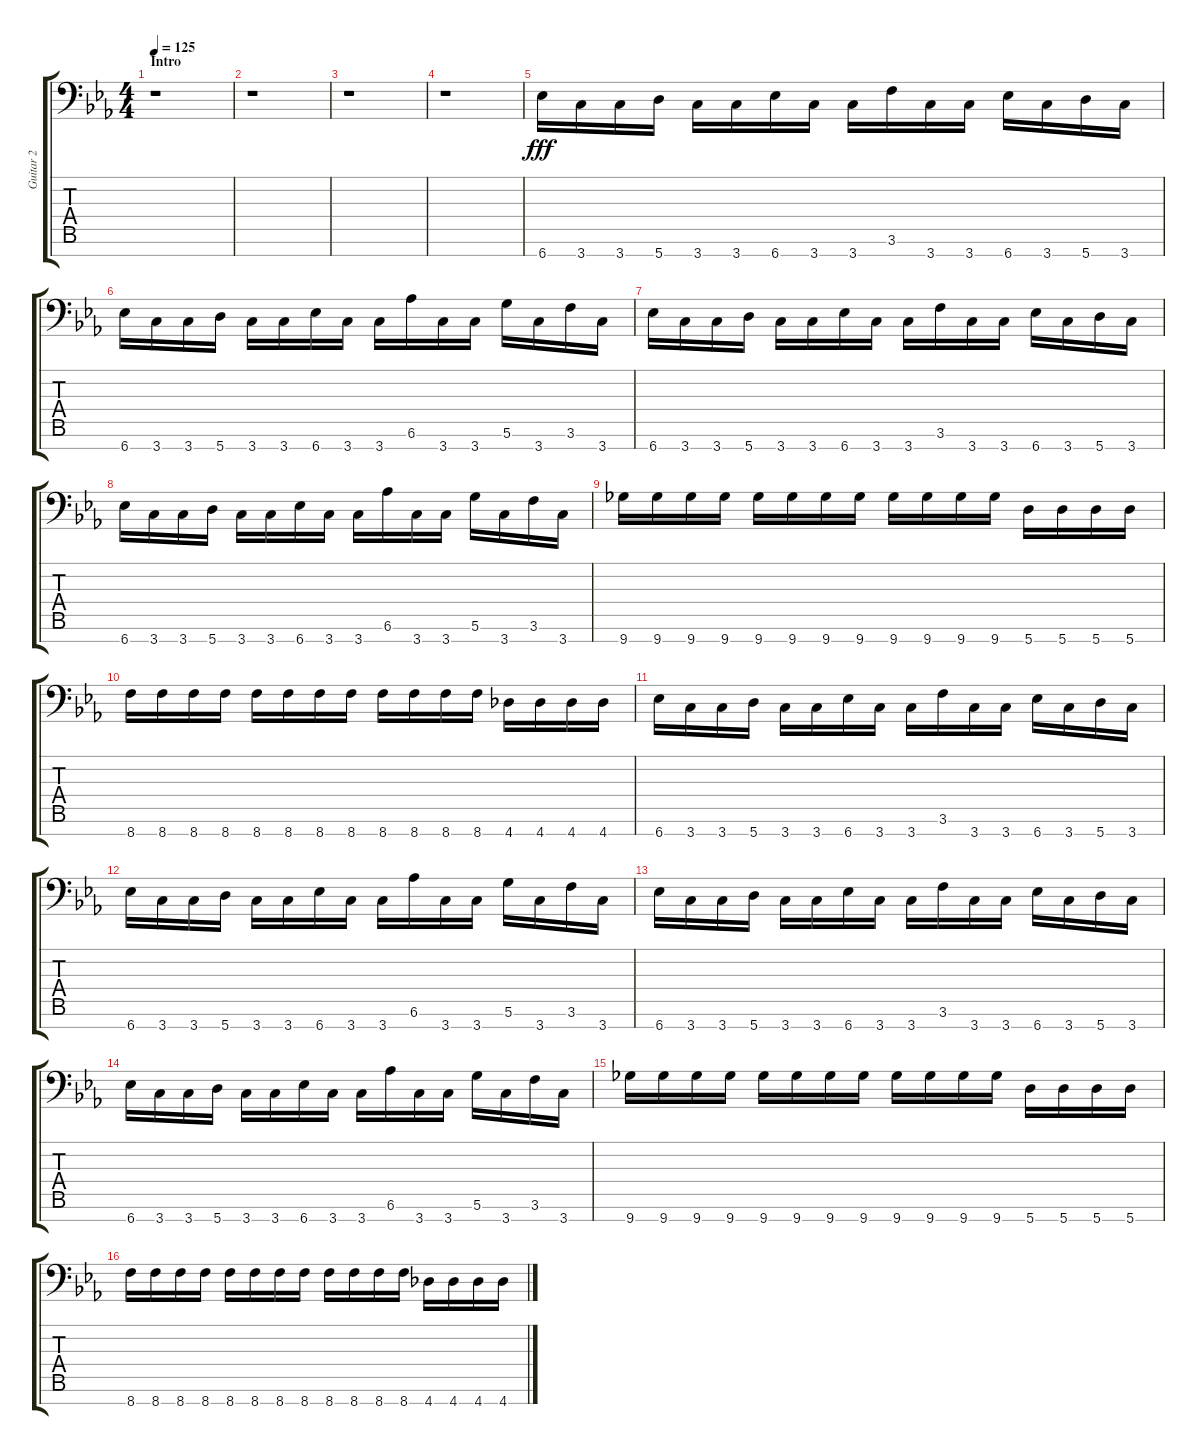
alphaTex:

\track ("Guitar 2" "Guitar 2") {instrument overdrivenguitar}
\staff {score tabs}
\tuning (D4 A3 F3 C3 G2 D2 A1) {hide}
\ts (4 4)
\section ("" "Intro")
\tempo 125
\clef f4
\ks cminor
r.1{dy fff instrument overdrivenguitar} |
r.1 |
r.1 |
r.1 |
6.7.16 3.7.16 3.7.16 5.7.16 3.7.16 3.7.16 6.7.16 3.7.16 3.7.16 3.6.16 3.7.16 3.7.16 6.7.16 3.7.16 5.7.16 3.7.16 |
6.7.16 3.7.16 3.7.16 5.7.16 3.7.16 3.7.16 6.7.16 3.7.16 3.7.16 6.6.16 3.7.16 3.7.16 5.6.16 3.7.16 3.6.16 3.7.16 |
6.7.16 3.7.16 3.7.16 5.7.16 3.7.16 3.7.16 6.7.16 3.7.16 3.7.16 3.6.16 3.7.16 3.7.16 6.7.16 3.7.16 5.7.16 3.7.16 |
6.7.16 3.7.16 3.7.16 5.7.16 3.7.16 3.7.16 6.7.16 3.7.16 3.7.16 6.6.16 3.7.16 3.7.16 5.6.16 3.7.16 3.6.16 3.7.16 |
9.7.16 9.7.16 9.7.16 9.7.16 9.7.16 9.7.16 9.7.16 9.7.16 9.7.16 9.7.16 9.7.16 9.7.16 5.7.16 5.7.16 5.7.16 5.7.16 |
8.7.16 8.7.16 8.7.16 8.7.16 8.7.16 8.7.16 8.7.16 8.7.16 8.7.16 8.7.16 8.7.16 8.7.16 4.7.16 4.7.16 4.7.16 4.7.16 |
6.7.16 3.7.16 3.7.16 5.7.16 3.7.16 3.7.16 6.7.16 3.7.16 3.7.16 3.6.16 3.7.16 3.7.16 6.7.16 3.7.16 5.7.16 3.7.16 |
6.7.16 3.7.16 3.7.16 5.7.16 3.7.16 3.7.16 6.7.16 3.7.16 3.7.16 6.6.16 3.7.16 3.7.16 5.6.16 3.7.16 3.6.16 3.7.16 |
6.7.16 3.7.16 3.7.16 5.7.16 3.7.16 3.7.16 6.7.16 3.7.16 3.7.16 3.6.16 3.7.16 3.7.16 6.7.16 3.7.16 5.7.16 3.7.16 |
6.7.16 3.7.16 3.7.16 5.7.16 3.7.16 3.7.16 6.7.16 3.7.16 3.7.16 6.6.16 3.7.16 3.7.16 5.6.16 3.7.16 3.6.16 3.7.16 |
9.7.16 9.7.16 9.7.16 9.7.16 9.7.16 9.7.16 9.7.16 9.7.16 9.7.16 9.7.16 9.7.16 9.7.16 5.7.16 5.7.16 5.7.16 5.7.16 |
8.7.16 8.7.16 8.7.16 8.7.16 8.7.16 8.7.16 8.7.16 8.7.16 8.7.16 8.7.16 8.7.16 8.7.16 4.7.16 4.7.16 4.7.16 4.7.16
